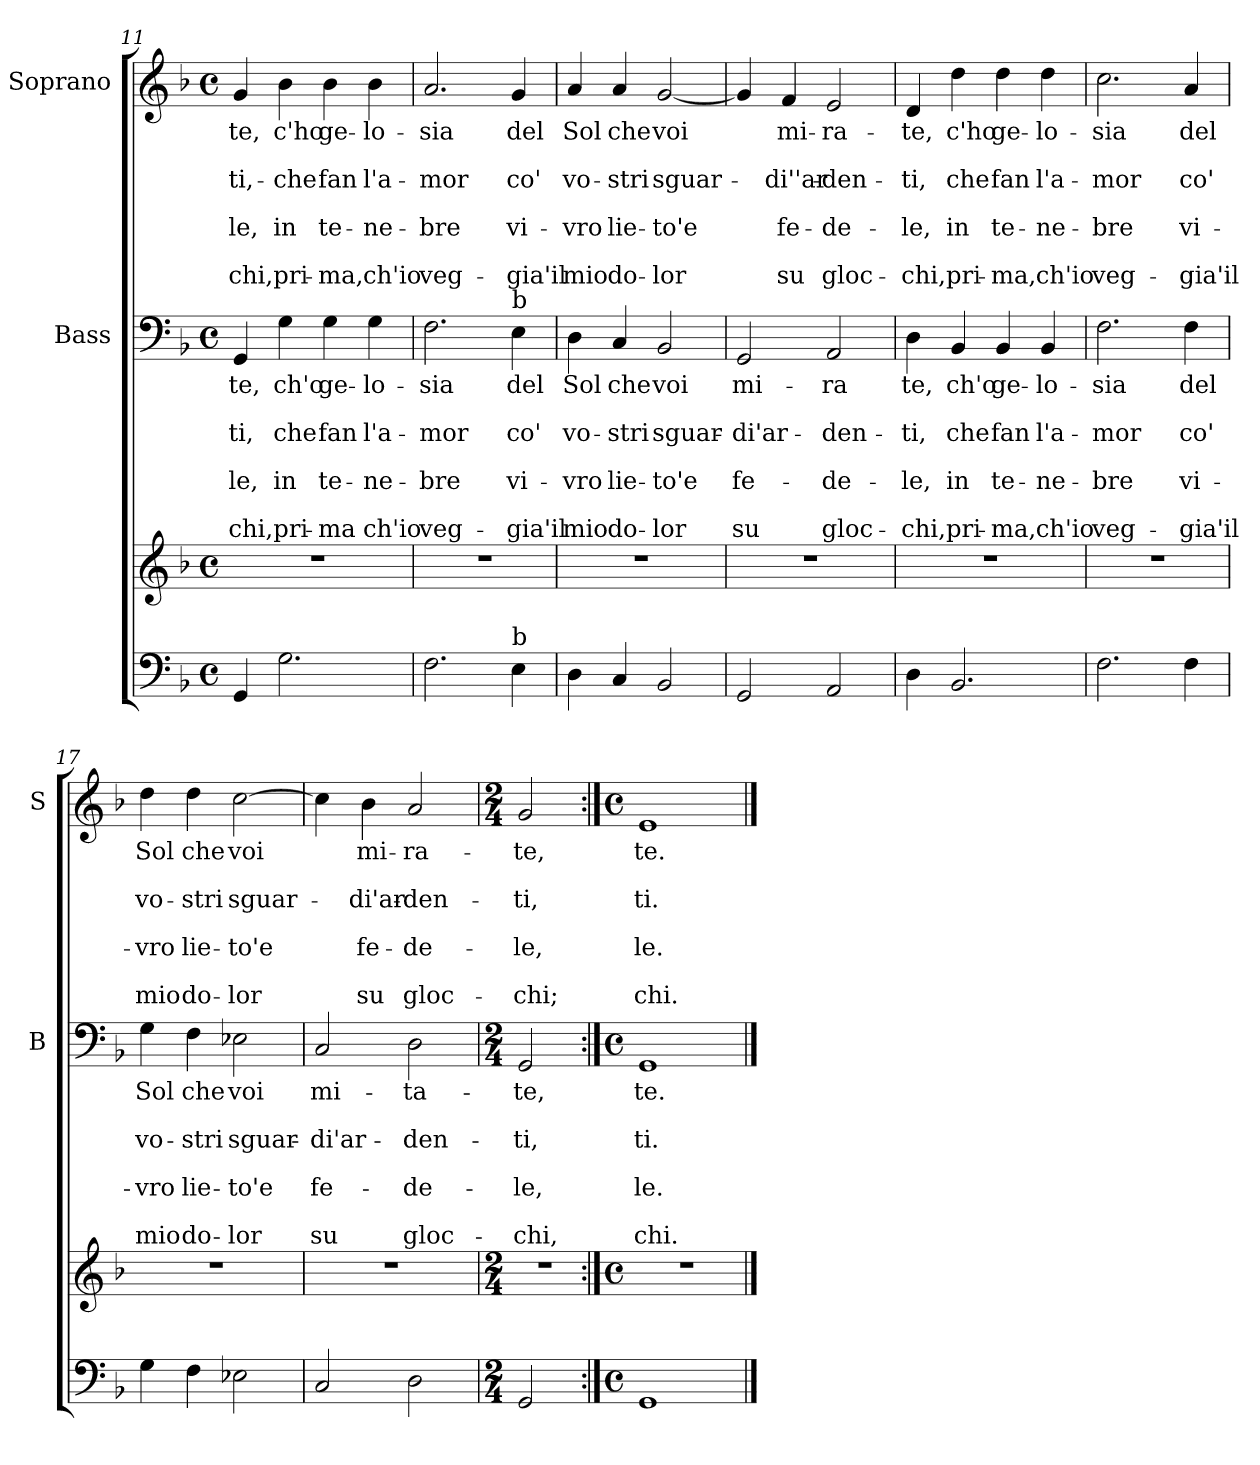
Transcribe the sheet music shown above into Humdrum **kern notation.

**kern	**kern	**kern	**text	**text	**text	**text	**text	**text	**text	**kern	**text	**text	**text	**text	**text	**text	**text
*part3	*part3	*part2	*part2	*part2	*part2	*part2	*part2	*part2	*part2	*part1	*part1	*part1	*part1	*part1	*part1	*part1	*part1
*staff4	*staff3	*staff2	*staff2	*staff2	*staff2	*staff2	*staff2	*staff2	*staff2	*staff1	*staff1	*staff1	*staff1	*staff1	*staff1	*staff1	*staff1
*	*	*I"Bass	*	*	*	*	*	*	*	*I"Soprano	*	*	*	*	*	*	*
*	*	*I'B	*	*	*	*	*	*	*	*I'S	*	*	*	*	*	*	*
*clefF4	*clefG2	*clefF4	*	*	*	*	*	*	*	*clefG2	*	*	*	*	*	*	*
*k[b-]	*k[b-]	*k[b-]	*	*	*	*	*	*	*	*k[b-]	*	*	*	*	*	*	*
*F:	*F:	*F:	*	*	*	*	*	*	*	*F:	*	*	*	*	*	*	*
*M4/4	*M4/4	*M4/4	*	*	*	*	*	*	*	*M4/4	*	*	*	*	*	*	*
*met(c)	*met(c)	*met(c)	*	*	*	*	*	*	*	*met(c)	*	*	*	*	*	*	*
=11	=11	=11	=11	=11	=11	=11	=11	=11	=11	=11	=11	=11	=11	=11	=11	=11	=11
!	!	!	!LO:LY:b	!	!LO:LY:b	!	!LO:LY:b	!	!LO:LY:b	!	!LO:LY:b	!	!LO:LY:b	!	!LO:LY:b	!	!LO:LY:b
4GG/	1r	4GG/	-te,	.	-ti,	.	-le,	.	-chi,	4g/	-te,	.	-ti,-	.	-le,	.	-chi,
!	!	!	!LO:LY:b	!	!LO:LY:b	!	!LO:LY:b	!	!LO:LY:b	!	!LO:LY:b	!	!LO:LY:b	!	!LO:LY:b	!	!LO:LY:b
2.G\	.	4G\	ch'o	.	che	.	in	.	pri-	4b-\	c'ho	.	-che	.	in	.	pri-
!	!	!	!LO:LY:b	!	!LO:LY:b	!	!LO:LY:b	!	!LO:LY:b	!	!LO:LY:b	!	!LO:LY:b	!	!LO:LY:b	!	!LO:LY:b
.	.	4G\	ge-	.	fan	.	te-	.	-ma	4b-\	ge-	.	fan	.	te-	.	-ma,
!	!	!	!LO:LY:b	!	!LO:LY:b	!	!LO:LY:b	!	!LO:LY:b	!	!LO:LY:b	!	!LO:LY:b	!	!LO:LY:b	!	!LO:LY:b
.	.	4G\	-lo-	.	l'a-	.	-ne-	.	ch'io	4b-\	-lo-	.	l'a-	.	-ne-	.	ch'io
=12	=12	=12	=12	=12	=12	=12	=12	=12	=12	=12	=12	=12	=12	=12	=12	=12	=12
!	!	!	!LO:LY:b	!	!LO:LY:b	!	!LO:LY:b	!	!LO:LY:b	!	!LO:LY:b	!	!LO:LY:b	!	!LO:LY:b	!	!LO:LY:b
2.F\	1r	2.F\	-sia	.	-mor	.	-bre	.	veg-	2.a/	-sia	.	-mor	.	-bre	.	veg-
!	!	!LO:TX:a:t=b	!	!	!	!	!	!	!	!	!	!	!	!	!	!	!
!LO:TX:a:t=b	!	!	!	!	!	!	!	!	!	!	!	!	!	!	!	!	!
!	!	!	!LO:LY:b	!	!LO:LY:b	!	!LO:LY:b	!	!LO:LY:b	!	!LO:LY:b	!	!LO:LY:b	!	!LO:LY:b	!	!LO:LY:b
4E\	.	4E\	del	.	co'	.	vi-	.	-gia'il	4g/	del	.	co'	.	vi-	.	-gia'il
=13	=13	=13	=13	=13	=13	=13	=13	=13	=13	=13	=13	=13	=13	=13	=13	=13	=13
!	!	!	!LO:LY:b	!	!LO:LY:b	!	!LO:LY:b	!	!LO:LY:b	!	!LO:LY:b	!	!LO:LY:b	!	!LO:LY:b	!	!LO:LY:b
4D\	1r	4D\	Sol	.	vo-	.	-vro	.	mio	4a/	Sol	.	vo-	.	-vro	.	mio
!	!	!	!LO:LY:b	!	!LO:LY:b	!	!LO:LY:b	!	!LO:LY:b	!	!LO:LY:b	!	!LO:LY:b	!	!LO:LY:b	!	!LO:LY:b
4C/	.	4C/	che	.	-stri	.	lie-	.	do-	4a/	che	.	-stri	.	lie-	.	do-
!	!	!	!LO:LY:b	!	!LO:LY:b	!	!LO:LY:b	!	!LO:LY:b	!	!LO:LY:b	!	!LO:LY:b	!	!LO:LY:b	!	!LO:LY:b
2BB-/	.	2BB-/	voi	.	sguar-	.	-to'e	.	-lor	[2g/	voi	.	sguar-	.	-to'e	.	-lor
=14	=14	=14	=14	=14	=14	=14	=14	=14	=14	=14	=14	=14	=14	=14	=14	=14	=14
!	!	!	!LO:LY:b	!	!LO:LY:b	!	!LO:LY:b	!	!LO:LY:b	!	!	!	!	!	!	!	!
2GG/	1r	2GG/	mi-	.	-di'ar-	.	fe-	.	su	4g/]	.	.	.	.	.	.	.
!	!	!	!	!	!	!	!	!	!	!	!LO:LY:b	!	!LO:LY:b	!	!LO:LY:b	!	!LO:LY:b
.	.	.	.	.	.	.	.	.	.	4f/	mi-	.	-di''ar-	.	fe-	.	su
!	!	!	!LO:LY:b	!	!LO:LY:b	!	!LO:LY:b	!	!LO:LY:b	!	!LO:LY:b	!	!LO:LY:b	!	!LO:LY:b	!	!LO:LY:b
2AA/	.	2AA/	-ra	.	-den-	.	-de-	.	gloc-	2e/	-ra-	.	-den-	.	-de-	.	gloc-
!!LO:LB:g=z
=15	=15	=15	=15	=15	=15	=15	=15	=15	=15	=15	=15	=15	=15	=15	=15	=15	=15
!	!	!	!LO:LY:b	!	!LO:LY:b	!	!LO:LY:b	!	!LO:LY:b	!	!LO:LY:b	!	!LO:LY:b	!	!LO:LY:b	!	!LO:LY:b
4D\	1r	4D\	te,	.	-ti,	.	-le,	.	-chi,	4d/	-te,	.	-ti,	.	-le,	.	-chi,
!	!	!	!LO:LY:b	!	!LO:LY:b	!	!LO:LY:b	!	!LO:LY:b	!	!LO:LY:b	!	!LO:LY:b	!	!LO:LY:b	!	!LO:LY:b
2.BB-/	.	4BB-/	ch'o	.	che	.	in	.	pri-	4dd\	c'ho	.	che	.	in	.	pri-
!	!	!	!LO:LY:b	!	!LO:LY:b	!	!LO:LY:b	!	!LO:LY:b	!	!LO:LY:b	!	!LO:LY:b	!	!LO:LY:b	!	!LO:LY:b
.	.	4BB-/	ge-	.	fan	.	te-	.	-ma,	4dd\	ge-	.	fan	.	te-	.	-ma,
!	!	!	!LO:LY:b	!	!LO:LY:b	!	!LO:LY:b	!	!LO:LY:b	!	!LO:LY:b	!	!LO:LY:b	!	!LO:LY:b	!	!LO:LY:b
.	.	4BB-/	-lo-	.	l'a-	.	-ne-	.	ch'io	4dd\	-lo-	.	l'a-	.	-ne-	.	ch'io
=16	=16	=16	=16	=16	=16	=16	=16	=16	=16	=16	=16	=16	=16	=16	=16	=16	=16
!	!	!	!LO:LY:b	!	!LO:LY:b	!	!LO:LY:b	!	!LO:LY:b	!	!LO:LY:b	!	!LO:LY:b	!	!LO:LY:b	!	!LO:LY:b
2.F\	1r	2.F\	-sia	.	-mor	.	-bre	.	veg-	2.cc\	-sia	.	-mor	.	-bre	.	veg-
!	!	!	!LO:LY:b	!	!LO:LY:b	!	!LO:LY:b	!	!LO:LY:b	!	!LO:LY:b	!	!LO:LY:b	!	!LO:LY:b	!	!LO:LY:b
4F\	.	4F\	del	.	co'	.	vi-	.	-gia'il	4a/	del	.	co'	.	vi-	.	-gia'il
=17	=17	=17	=17	=17	=17	=17	=17	=17	=17	=17	=17	=17	=17	=17	=17	=17	=17
!	!	!	!LO:LY:b	!	!LO:LY:b	!	!LO:LY:b	!	!LO:LY:b	!	!LO:LY:b	!	!LO:LY:b	!	!LO:LY:b	!	!LO:LY:b
4G\	1r	4G\	Sol	.	vo-	.	-vro	.	mio	4dd\	Sol	.	vo-	.	-vro	.	mio
!	!	!	!LO:LY:b	!	!LO:LY:b	!	!LO:LY:b	!	!LO:LY:b	!	!LO:LY:b	!	!LO:LY:b	!	!LO:LY:b	!	!LO:LY:b
4F\	.	4F\	che	.	-stri	.	lie-	.	do-	4dd\	che	.	-stri	.	lie-	.	do-
!	!	!	!LO:LY:b	!	!LO:LY:b	!	!LO:LY:b	!	!LO:LY:b	!	!LO:LY:b	!	!LO:LY:b	!	!LO:LY:b	!	!LO:LY:b
2E-X\	.	2E-X\	voi	.	sguar-	.	-to'e	.	-lor	[2cc\	voi	.	sguar-	.	-to'e	.	-lor
=18	=18	=18	=18	=18	=18	=18	=18	=18	=18	=18	=18	=18	=18	=18	=18	=18	=18
!	!	!	!LO:LY:b	!	!LO:LY:b	!	!LO:LY:b	!	!LO:LY:b	!	!	!	!	!	!	!	!
2C/	1r	2C/	mi-	.	-di'ar-	.	fe-	.	su	4cc\]	.	.	.	.	.	.	.
!	!	!	!	!	!	!	!	!	!	!	!LO:LY:b	!	!LO:LY:b	!	!LO:LY:b	!	!LO:LY:b
.	.	.	.	.	.	.	.	.	.	4b-\	mi-	.	-di'ar-	.	fe-	.	su
!	!	!	!LO:LY:b	!	!LO:LY:b	!	!LO:LY:b	!	!LO:LY:b	!	!LO:LY:b	!	!LO:LY:b	!	!LO:LY:b	!	!LO:LY:b
2D\	.	2D\	-ta-	.	-den-	.	-de-	.	gloc-	2a/	-ra-	.	-den-	.	-de-	.	gloc-
=19	=19	=19	=19	=19	=19	=19	=19	=19	=19	=19	=19	=19	=19	=19	=19	=19	=19
*M2/4	*M2/4	*M2/4	*	*	*	*	*	*	*	*M2/4	*	*	*	*	*	*	*
!	!	!	!LO:LY:b	!	!LO:LY:b	!	!LO:LY:b	!	!LO:LY:b	!	!LO:LY:b	!	!LO:LY:b	!	!LO:LY:b	!	!LO:LY:b
2GG/	2r	2GG/	-te,	.	-ti,	.	-le,	.	-chi,	2g/	-te,	.	-ti,	.	-le,	.	-chi;
=20:|!	=20:|!	=20:|!	=20:|!	=20:|!	=20:|!	=20:|!	=20:|!	=20:|!	=20:|!	=20:|!	=20:|!	=20:|!	=20:|!	=20:|!	=20:|!	=20:|!	=20:|!
*M4/4	*M4/4	*M4/4	*	*	*	*	*	*	*	*M4/4	*	*	*	*	*	*	*
*met(c)	*met(c)	*met(c)	*	*	*	*	*	*	*	*met(c)	*	*	*	*	*	*	*
!	!	!	!LO:LY:b	!	!LO:LY:b	!	!LO:LY:b	!	!LO:LY:b	!	!LO:LY:b	!	!LO:LY:b	!	!LO:LY:b	!	!LO:LY:b
1GG	1r	1GG	te.	.	ti.	.	le.	.	chi.	1e	te.	.	ti.	.	le.	.	chi.
==	==	==	==	==	==	==	==	==	==	==	==	==	==	==	==	==	==
*-	*-	*-	*-	*-	*-	*-	*-	*-	*-	*-	*-	*-	*-	*-	*-	*-	*-
